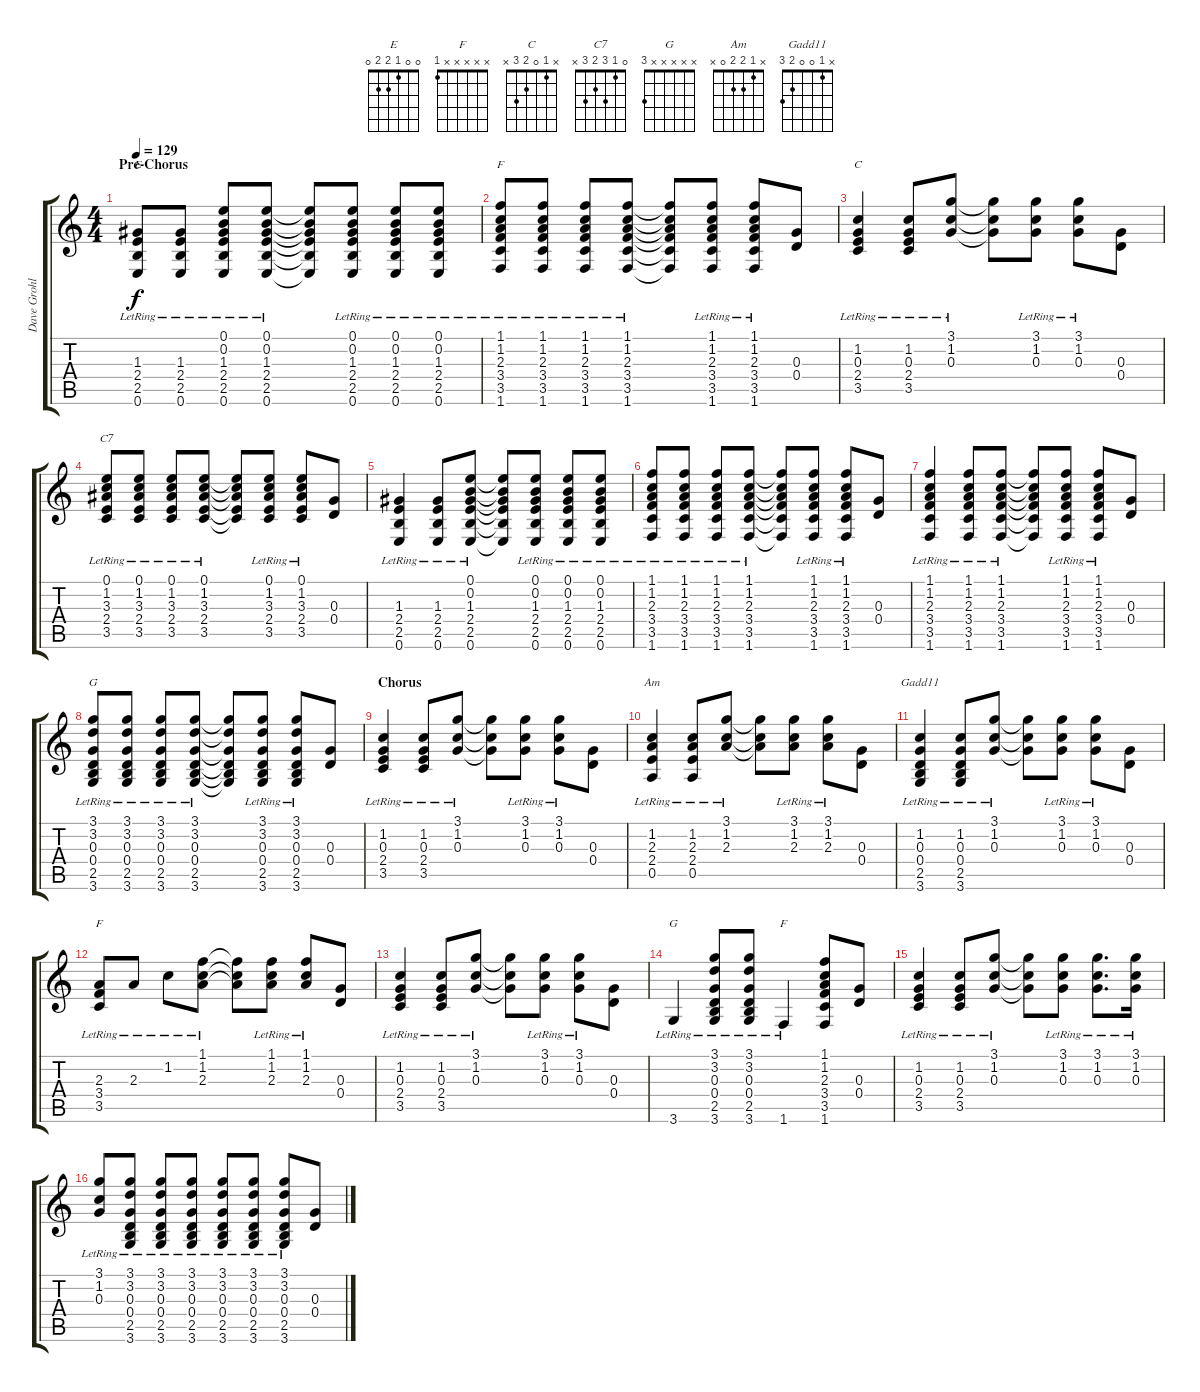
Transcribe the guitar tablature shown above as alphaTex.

\track ("Dave Grohl" "Dave Grohl") {instrument electricguitarclean}
\staff {score tabs}
\tuning (E4 B3 G3 D3 A2 E2) {hide}
\chord ("E" 0 0 1 2 2 0)
\chord ("F" 1 1 2 3 3 1)
\chord ("C" x 1 0 2 3 x)
\chord ("C7" 0 1 3 2 3 x)
\chord ("G" 3 3 0 0 2 3)
\chord ("Am" x 1 2 2 0 x)
\chord ("Gadd11" x 1 0 0 2 3)
\chord ("F" x x 2 3 3 x)
\chord ("G" x x x x x 3)
\chord ("F" x x x x x 1)
\ts (4 4)
\section ("" "Pre-Chorus")
\tempo 129
\clef g2
\ks c
(1.3{lr} 2.4{lr} 2.5{lr} 0.6{lr}).8{ch "E" dy f} (1.3{lr} 2.4{lr} 2.5{lr} 0.6{lr}).8 (0.1{lr} 0.2{lr} 1.3{lr} 2.4{lr} 2.5{lr} 0.6{lr}).8 (0.1{lr} 0.2{lr} 1.3{lr} 2.4{lr} 2.5{lr} 0.6{lr}).8 (0.1{t} 0.2{t} 1.3{t} 2.4{t} 2.5{t} 0.6{t}).8 (0.1{lr} 0.2{lr} 1.3{lr} 2.4{lr} 2.5{lr} 0.6{lr}).8 (0.1{lr} 0.2{lr} 1.3{lr} 2.4{lr} 2.5{lr} 0.6{lr}).8 (0.1{lr} 0.2{lr} 1.3{lr} 2.4{lr} 2.5{lr} 0.6{lr}).8 |
(1.1{lr} 1.2{lr} 2.3{lr} 3.4{lr} 3.5{lr} 1.6{lr}).8{ch "F"} (1.1{lr} 1.2{lr} 2.3{lr} 3.4{lr} 3.5{lr} 1.6{lr}).8 (1.1{lr} 1.2{lr} 2.3{lr} 3.4{lr} 3.5{lr} 1.6{lr}).8 (1.1{lr} 1.2{lr} 2.3{lr} 3.4{lr} 3.5{lr} 1.6{lr}).8 (1.1{t} 1.2{t} 2.3{t} 3.4{t} 3.5{t} 1.6{t}).8 (1.1{lr} 1.2{lr} 2.3{lr} 3.4{lr} 3.5{lr} 1.6{lr}).8 (1.1{lr} 1.2{lr} 2.3{lr} 3.4{lr} 3.5{lr} 1.6{lr}).8 (0.3 0.4).8 |
(1.2{lr} 0.3{lr} 2.4{lr} 3.5{lr}).4{ch "C"} (1.2{lr} 0.3{lr} 2.4{lr} 3.5{lr}).8 (3.1{lr} 1.2{lr} 0.3{lr}).8 (3.1{t} 1.2{t} 0.3{t}).8 (3.1{lr} 1.2{lr} 0.3{lr}).8 (3.1{lr} 1.2{lr} 0.3{lr}).8 (0.3 0.4).8 |
(0.1{lr} 1.2{lr} 3.3{lr} 2.4{lr} 3.5{lr}).8{ch "C7"} (0.1{lr} 1.2{lr} 3.3{lr} 2.4{lr} 3.5{lr}).8 (0.1{lr} 1.2{lr} 3.3{lr} 2.4{lr} 3.5{lr}).8 (0.1{lr} 1.2{lr} 3.3{lr} 2.4{lr} 3.5{lr}).8 (0.1{t} 1.2{t} 3.3{t} 2.4{t} 3.5{t}).8 (0.1{lr} 1.2{lr} 3.3{lr} 2.4{lr} 3.5{lr}).8 (0.1{lr} 1.2{lr} 3.3{lr} 2.4{lr} 3.5{lr}).8 (0.3 0.4).8 |
(1.3{lr} 2.4{lr} 2.5{lr} 0.6{lr}).4 (1.3{lr} 2.4{lr} 2.5{lr} 0.6{lr}).8 (0.1{lr} 0.2{lr} 1.3{lr} 2.4{lr} 2.5{lr} 0.6{lr}).8 (0.1{t} 0.2{t} 1.3{t} 2.4{t} 2.5{t} 0.6{t}).8 (0.1{lr} 0.2{lr} 1.3{lr} 2.4{lr} 2.5{lr} 0.6{lr}).8 (0.1{lr} 0.2{lr} 1.3{lr} 2.4{lr} 2.5{lr} 0.6{lr}).8 (0.1{lr} 0.2{lr} 1.3{lr} 2.4{lr} 2.5{lr} 0.6{lr}).8 |
(1.1{lr} 1.2{lr} 2.3{lr} 3.4{lr} 3.5{lr} 1.6{lr}).8 (1.1{lr} 1.2{lr} 2.3{lr} 3.4{lr} 3.5{lr} 1.6{lr}).8 (1.1{lr} 1.2{lr} 2.3{lr} 3.4{lr} 3.5{lr} 1.6{lr}).8 (1.1{lr} 1.2{lr} 2.3{lr} 3.4{lr} 3.5{lr} 1.6{lr}).8 (1.1{t} 1.2{t} 2.3{t} 3.4{t} 3.5{t} 1.6{t}).8 (1.1{lr} 1.2{lr} 2.3{lr} 3.4{lr} 3.5{lr} 1.6{lr}).8 (1.1{lr} 1.2{lr} 2.3{lr} 3.4{lr} 3.5{lr} 1.6{lr}).8 (0.3 0.4).8 |
(1.1{lr} 1.2{lr} 2.3{lr} 3.4{lr} 3.5{lr} 1.6{lr}).4 (1.1{lr} 1.2{lr} 2.3{lr} 3.4{lr} 3.5{lr} 1.6{lr}).8 (1.1{lr} 1.2{lr} 2.3{lr} 3.4{lr} 3.5{lr} 1.6{lr}).8 (1.1{t} 1.2{t} 2.3{t} 3.4{t} 3.5{t} 1.6{t}).8 (1.1{lr} 1.2{lr} 2.3{lr} 3.4{lr} 3.5{lr} 1.6{lr}).8 (1.1{lr} 1.2{lr} 2.3{lr} 3.4{lr} 3.5{lr} 1.6{lr}).8 (0.3 0.4).8 |
(3.1{lr} 3.2{lr} 0.3{lr} 0.4{lr} 2.5{lr} 3.6{lr}).8{ch "G"} (3.1{lr} 3.2{lr} 0.3{lr} 0.4{lr} 2.5{lr} 3.6{lr}).8 (3.1{lr} 3.2{lr} 0.3{lr} 0.4{lr} 2.5{lr} 3.6{lr}).8 (3.1{lr} 3.2{lr} 0.3{lr} 0.4{lr} 2.5{lr} 3.6{lr}).8 (3.1{t} 3.2{t} 0.3{t} 0.4{t} 2.5{t} 3.6{t}).8 (3.1{lr} 3.2{lr} 0.3{lr} 0.4{lr} 2.5{lr} 3.6{lr}).8 (3.1{lr} 3.2{lr} 0.3{lr} 0.4{lr} 2.5{lr} 3.6{lr}).8 (0.3 0.4).8 |
\section ("" "Chorus")
(1.2{lr} 0.3{lr} 2.4{lr} 3.5{lr}).4 (1.2{lr} 0.3{lr} 2.4{lr} 3.5{lr}).8 (3.1{lr} 1.2{lr} 0.3{lr}).8 (3.1{t} 1.2{t} 0.3{t}).8 (3.1{lr} 1.2{lr} 0.3{lr}).8 (3.1{lr} 1.2{lr} 0.3{lr}).8 (0.3 0.4).8 |
(1.2{lr} 2.3{lr} 2.4{lr} 0.5{lr}).4{ch "Am"} (1.2{lr} 2.3{lr} 2.4{lr} 0.5{lr}).8 (3.1{lr} 1.2{lr} 2.3{lr}).8 (3.1{t} 1.2{t} 2.3{t}).8 (3.1{lr} 1.2{lr} 2.3{lr}).8 (3.1{lr} 1.2{lr} 2.3{lr}).8 (0.3 0.4).8 |
(1.2{lr} 0.3{lr} 0.4{lr} 2.5{lr} 3.6{lr}).4{ch "Gadd11"} (1.2{lr} 0.3{lr} 0.4{lr} 2.5{lr} 3.6{lr}).8 (3.1{lr} 1.2{lr} 0.3{lr}).8 (3.1{t} 1.2{t} 0.3{t}).8 (3.1{lr} 1.2{lr} 0.3{lr}).8 (3.1{lr} 1.2{lr} 0.3{lr}).8 (0.3 0.4).8 |
(2.3{lr} 3.4{lr} 3.5{lr}).8{ch "F"} 2.3{lr}.8 1.2{lr}.8 (1.1{lr} 1.2{lr} 2.3{lr}).8 (1.1{t} 1.2{t} 2.3{t}).8 (1.1{lr} 1.2{lr} 2.3{lr}).8 (1.1{lr} 1.2{lr} 2.3{lr}).8 (0.3 0.4).8 |
(1.2{lr} 0.3{lr} 2.4{lr} 3.5{lr}).4 (1.2{lr} 0.3{lr} 2.4{lr} 3.5{lr}).8 (3.1{lr} 1.2{lr} 0.3{lr}).8 (3.1{t} 1.2{t} 0.3{t}).8 (3.1{lr} 1.2{lr} 0.3{lr}).8 (3.1{lr} 1.2{lr} 0.3{lr}).8 (0.3 0.4).8 |
3.6{lr}.4{ch "G"} (3.1{lr} 3.2{lr} 0.3{lr} 0.4{lr} 2.5{lr} 3.6{lr}).8 (3.1{lr} 3.2{lr} 0.3{lr} 0.4{lr} 2.5{lr} 3.6{lr}).8 1.6{lr}.4{ch "F"} (1.1 1.2 2.3 3.4 3.5 1.6).8 (0.3 0.4).8 |
(1.2{lr} 0.3{lr} 2.4{lr} 3.5{lr}).4 (1.2{lr} 0.3{lr} 2.4{lr} 3.5{lr}).8 (3.1{lr} 1.2{lr} 0.3{lr}).8 (3.1{t} 1.2{t} 0.3{t}).8 (3.1{lr} 1.2{lr} 0.3{lr}).8 (3.1{lr} 1.2{lr} 0.3{lr}).8{d} (3.1{lr} 1.2{lr} 0.3{lr}).16 |
(3.1{lr} 1.2{lr} 0.3{lr}).8 (3.1{lr} 3.2{lr} 0.3{lr} 0.4{lr} 2.5{lr} 3.6{lr}).8 (3.1{lr} 3.2{lr} 0.3{lr} 0.4{lr} 2.5{lr} 3.6{lr}).8 (3.1{lr} 3.2{lr} 0.3{lr} 0.4{lr} 2.5{lr} 3.6{lr}).8 (3.1{lr} 3.2{lr} 0.3{lr} 0.4{lr} 2.5{lr} 3.6{lr}).8 (3.1{lr} 3.2{lr} 0.3{lr} 0.4{lr} 2.5{lr} 3.6{lr}).8 (3.1{lr} 3.2{lr} 0.3{lr} 0.4{lr} 2.5{lr} 3.6{lr}).8 (0.3 0.4).8
